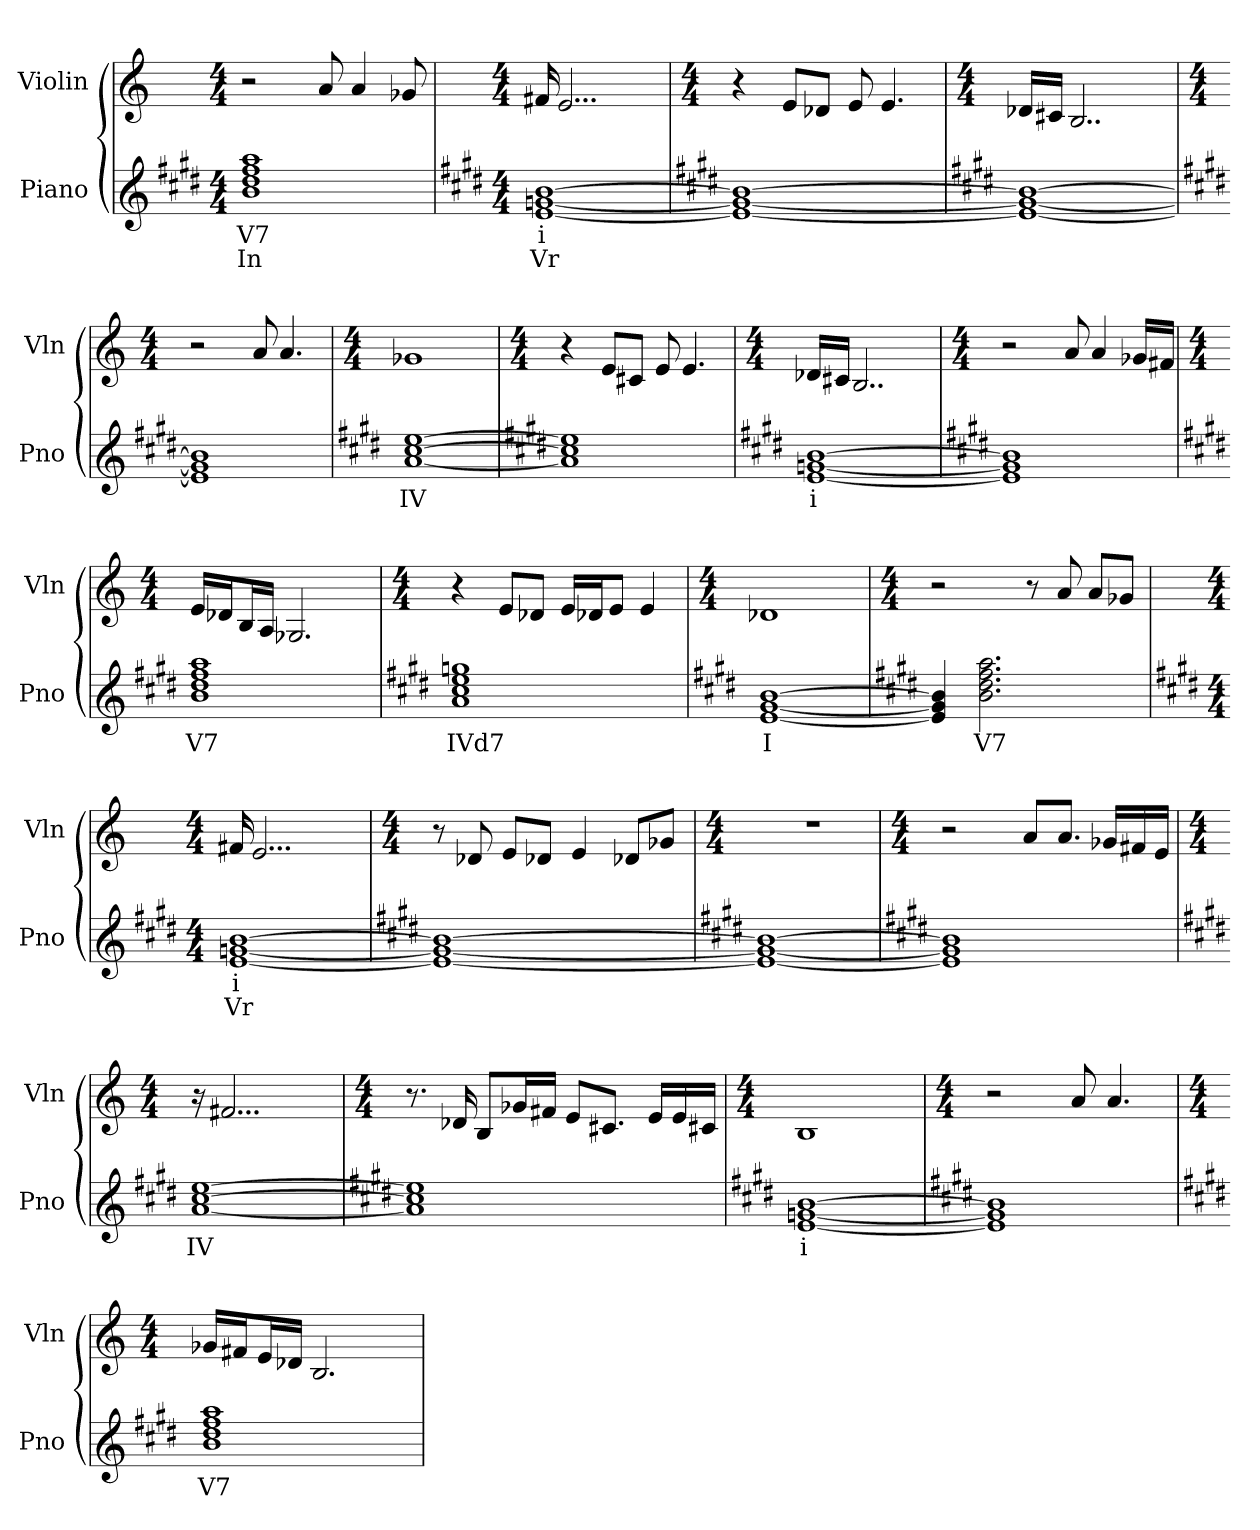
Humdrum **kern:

**kern	**text	**text	**kern
*part2	*part2	*part2	*part1
*staff2	*staff2	*staff2	*staff1
*I"Piano	*	*	*I"Violin
*I'Pno	*	*	*I'Vln
*k[f#c#g#d#]	*	*	*
*E:	*	*	*
*M4/4	*	*	*M4/4
=	=	=	=
1b 1dd# 1ff# 1aa	V7	In	2r
.	.	.	8a
.	.	.	4a
.	.	.	8g-X
=	=	=	=
*k[f#c#g#d#]	*	*	*
*E:	*	*	*
*M4/4	*	*	*M4/4
[1e [1gn [1b	i	Vr	16f#X
.	.	.	2...e
=	=	=	=
*k[f#c#g#d#]	*	*	*
*E:	*	*	*
*	*	*	*M4/4
1e_ 1gn_ 1b_	.	.	4r
.	.	.	8eL
.	.	.	8d-XJ
.	.	.	8e
.	.	.	4.e
=	=	=	=
*k[f#c#g#d#]	*	*	*
*E:	*	*	*
*	*	*	*M4/4
1e_ 1gn_ 1b_	.	.	16d-XLL
.	.	.	16c#XJJ
.	.	.	2..B
=	=	=	=
*k[f#c#g#d#]	*	*	*
*E:	*	*	*
*	*	*	*M4/4
1e] 1gn] 1b]	.	.	2r
.	.	.	8a
.	.	.	4.a
=	=	=	=
*k[f#c#g#d#]	*	*	*
*E:	*	*	*
*	*	*	*M4/4
[1a [1cc# [1ee	IV	.	1g-X
=	=	=	=
*k[f#c#g#d#]	*	*	*
*E:	*	*	*
*	*	*	*M4/4
1a] 1cc#] 1ee]	.	.	4r
.	.	.	8eL
.	.	.	8c#XJ
.	.	.	8e
.	.	.	4.e
=	=	=	=
*k[f#c#g#d#]	*	*	*
*E:	*	*	*
*	*	*	*M4/4
[1e [1gn [1b	i	.	16d-XLL
.	.	.	16c#XJJ
.	.	.	2..B
=	=	=	=
*k[f#c#g#d#]	*	*	*
*E:	*	*	*
*	*	*	*M4/4
1e] 1gn] 1b]	.	.	2r
.	.	.	8a
.	.	.	4a
.	.	.	16g-XLL
.	.	.	16f#XJJ
=	=	=	=
*k[f#c#g#d#]	*	*	*
*E:	*	*	*
*	*	*	*M4/4
1b 1dd# 1ff# 1aa	V7	.	16eLL
.	.	.	16d-XJ
.	.	.	16BL
.	.	.	16AJJ
.	.	.	2.G-X
=	=	=	=
*k[f#c#g#d#]	*	*	*
*E:	*	*	*
*	*	*	*M4/4
1a 1cc# 1ee 1ggn	IVd7	.	4r
.	.	.	8eL
.	.	.	8d-XJ
.	.	.	16eLL
.	.	.	16d-XJ
.	.	.	8eJ
.	.	.	4e
=	=	=	=
*k[f#c#g#d#]	*	*	*
*E:	*	*	*
*	*	*	*M4/4
[1e [1g# [1b	I	.	1d-X
=	=	=	=
*k[f#c#g#d#]	*	*	*
*E:	*	*	*
*	*	*	*M4/4
4e] 4g#] 4b]	.	.	2r
2.b 2.dd# 2.ff# 2.aa	V7	.	.
.	.	.	8r
.	.	.	8a
.	.	.	8aL
.	.	.	8g-XJ
=	=	=	=
*k[f#c#g#d#]	*	*	*
*E:	*	*	*
*M4/4	*	*	*M4/4
[1e [1gn [1b	i	Vr	16f#X
.	.	.	2...e
=	=	=	=
*k[f#c#g#d#]	*	*	*
*E:	*	*	*
*	*	*	*M4/4
1e_ 1gn_ 1b_	.	.	8r
.	.	.	8d-X
.	.	.	8eL
.	.	.	8d-XJ
.	.	.	4e
.	.	.	8d-XL
.	.	.	8g-XJ
=	=	=	=
*k[f#c#g#d#]	*	*	*
*E:	*	*	*
*	*	*	*M4/4
1e_ 1gn_ 1b_	.	.	1r
=	=	=	=
*k[f#c#g#d#]	*	*	*
*E:	*	*	*
*	*	*	*M4/4
1e] 1gn] 1b]	.	.	2r
.	.	.	8aL
.	.	.	8.aJ
.	.	.	16g-XLL
.	.	.	16f#X
.	.	.	16eJJ
=	=	=	=
*k[f#c#g#d#]	*	*	*
*E:	*	*	*
*	*	*	*M4/4
[1a [1cc# [1ee	IV	.	16r
.	.	.	2...f#X
=	=	=	=
*k[f#c#g#d#]	*	*	*
*E:	*	*	*
*	*	*	*M4/4
1a] 1cc#] 1ee]	.	.	8.r
.	.	.	16d-X
.	.	.	8BL
.	.	.	16g-XL
.	.	.	16f#XJJ
.	.	.	8eL
.	.	.	8.c#XJ
.	.	.	16eLL
.	.	.	16e
.	.	.	16c#XJJ
=	=	=	=
*k[f#c#g#d#]	*	*	*
*E:	*	*	*
*	*	*	*M4/4
[1e [1gn [1b	i	.	1B
=	=	=	=
*k[f#c#g#d#]	*	*	*
*E:	*	*	*
*	*	*	*M4/4
1e] 1gn] 1b]	.	.	2r
.	.	.	8a
.	.	.	4.a
=	=	=	=
*k[f#c#g#d#]	*	*	*
*E:	*	*	*
*	*	*	*M4/4
1b 1dd# 1ff# 1aa	V7	.	16g-XLL
.	.	.	16f#XJ
.	.	.	16eL
.	.	.	16d-XJJ
.	.	.	2.B
=	=	=	=
*-	*-	*-	*-
